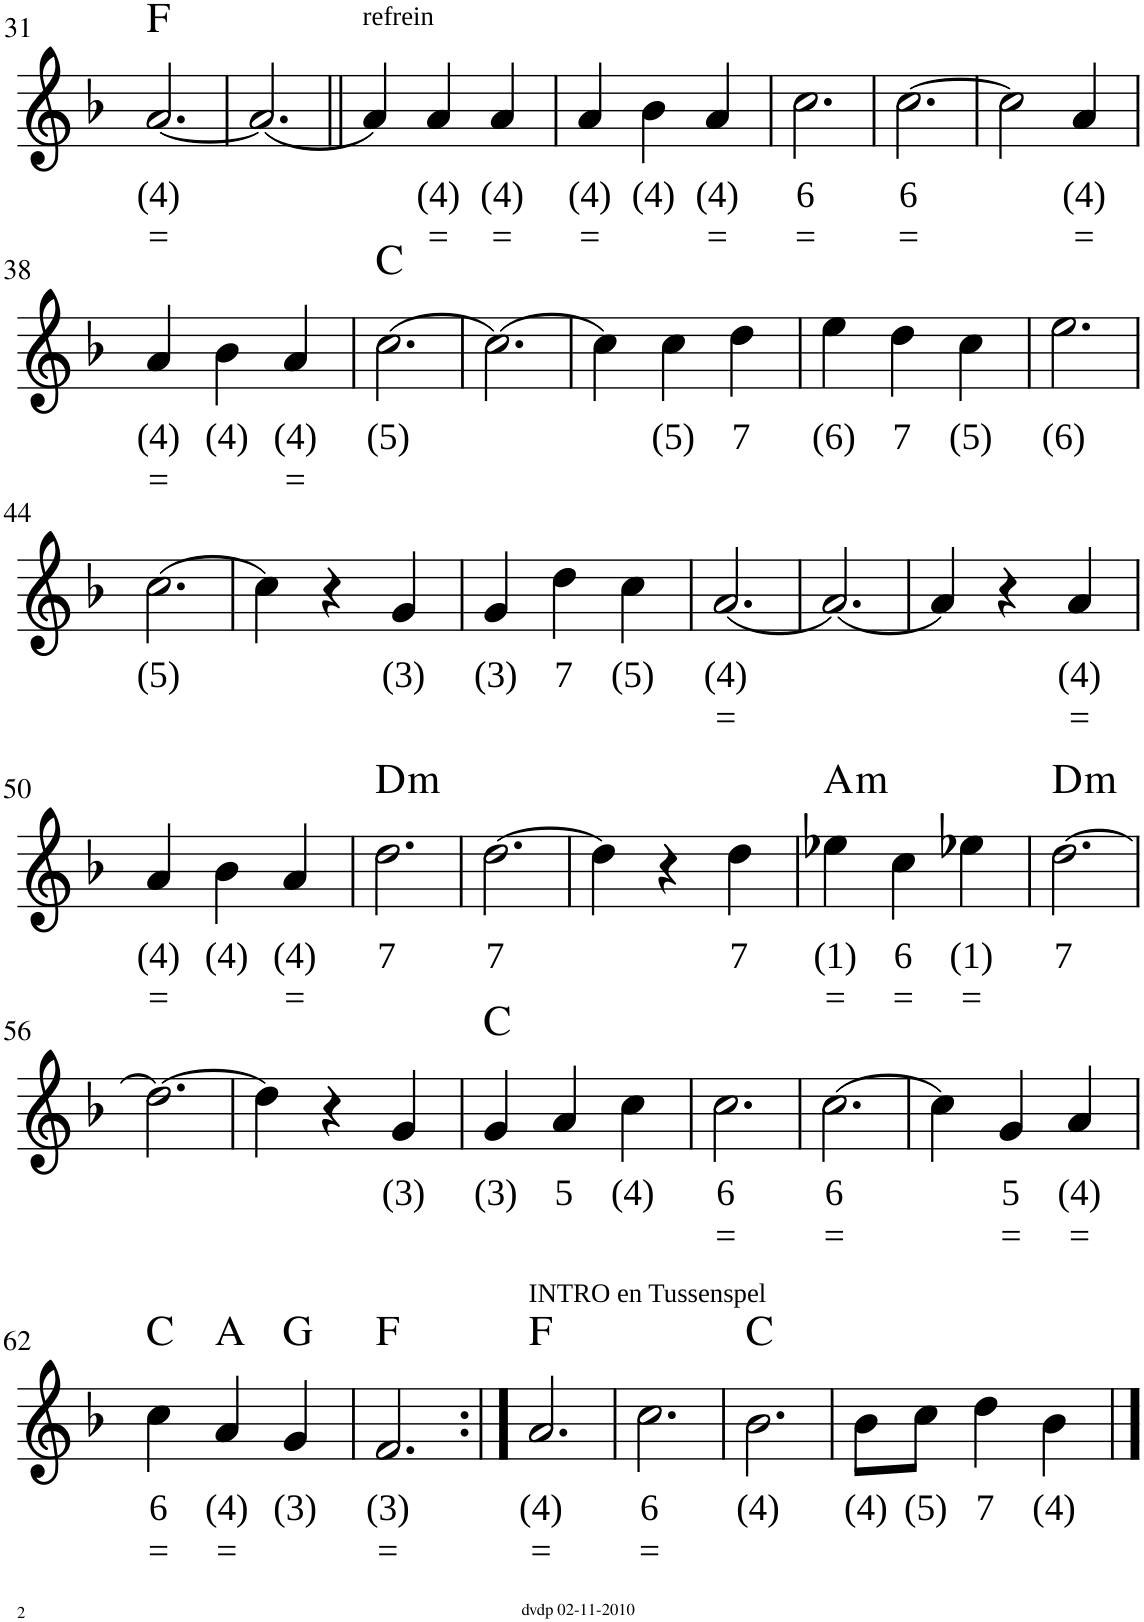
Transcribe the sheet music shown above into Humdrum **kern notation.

**kern	**text	**text	**harte
*part1	*part1	*part1	*part1
*staff1	*staff1	*staff1	*
*I"Voice	*	*	*
!!LO:PB:g=z
*clefG2	*	*	*
*k[b-]	*	*	*
*M3/4	*	*	*
=31	=31	=31	=31
!	!LO:LY:b	!LO:LY:b	!
[2.a/	(4)	=	F:maj
=32	=32	=32	=32
2.a/_	.	.	.
=33||	=33||	=33||	=33||
!LO:TX:a:t=refrein	!	!	!
4a/]	.	.	.
!	!LO:LY:b	!LO:LY:b	!
4a/	(4)	=	.
!	!LO:LY:b	!LO:LY:b	!
4a/	(4)	=	.
=34	=34	=34	=34
!	!LO:LY:b	!LO:LY:b	!
4a/	(4)	=	.
!	!LO:LY:b	!	!
4b-\	(4)	.	.
!	!LO:LY:b	!LO:LY:b	!
4a/	(4)	=	.
=35	=35	=35	=35
!	!LO:LY:b	!LO:LY:b	!
2.cc\	6	=	.
=36	=36	=36	=36
!	!LO:LY:b	!LO:LY:b	!
[2.cc\	6	=	.
=37	=37	=37	=37
2cc\]	.	.	.
!	!LO:LY:b	!LO:LY:b	!
4a/	(4)	=	.
!!LO:LB:g=z
=38	=38	=38	=38
!	!LO:LY:b	!LO:LY:b	!
4a/	(4)	=	.
!	!LO:LY:b	!	!
4b-\	(4)	.	.
!	!LO:LY:b	!LO:LY:b	!
4a/	(4)	=	.
=39	=39	=39	=39
!	!LO:LY:b	!	!
[2.cc\	(5)	.	C:maj
=40	=40	=40	=40
2.cc\_	.	.	.
=41	=41	=41	=41
4cc\]	.	.	.
!	!LO:LY:b	!	!
4cc\	(5)	.	.
!	!LO:LY:b	!	!
4dd\	7	.	.
=42	=42	=42	=42
!	!LO:LY:b	!	!
4ee\	(6)	.	.
!	!LO:LY:b	!	!
4dd\	7	.	.
!	!LO:LY:b	!	!
4cc\	(5)	.	.
=43	=43	=43	=43
!	!LO:LY:b	!	!
2.ee\	(6)	.	.
!!LO:LB:g=z
=44	=44	=44	=44
!	!LO:LY:b	!	!
[2.cc\	(5)	.	.
=45	=45	=45	=45
4cc\]	.	.	.
4r	.	.	.
!	!LO:LY:b	!	!
4g/	(3)	.	.
=46	=46	=46	=46
!	!LO:LY:b	!	!
4g/	(3)	.	.
!	!LO:LY:b	!	!
4dd\	7	.	.
!	!LO:LY:b	!	!
4cc\	(5)	.	.
=47	=47	=47	=47
!	!LO:LY:b	!LO:LY:b	!
[2.a/	(4)	=	.
=48	=48	=48	=48
2.a/_	.	.	.
=49	=49	=49	=49
4a/]	.	.	.
4r	.	.	.
!	!LO:LY:b	!LO:LY:b	!
4a/	(4)	=	.
!!LO:LB:g=z
=50	=50	=50	=50
!	!LO:LY:b	!LO:LY:b	!
4a/	(4)	=	.
!	!LO:LY:b	!	!
4b-\	(4)	.	.
!	!LO:LY:b	!LO:LY:b	!
4a/	(4)	=	.
=51	=51	=51	=51
!	!LO:LY:b	!	!LO:H:kt=m
2.dd\	7	.	D:min
=52	=52	=52	=52
!	!LO:LY:b	!	!
[2.dd\	7	.	.
=53	=53	=53	=53
4dd\]	.	.	.
4r	.	.	.
!	!LO:LY:b	!	!
4dd\	7	.	.
=54	=54	=54	=54
!	!LO:LY:b	!LO:LY:b	!LO:H:kt=m
4ee-X\	(1)	=	A:min
!	!LO:LY:b	!LO:LY:b	!
4cc\	6	=	.
!	!LO:LY:b	!LO:LY:b	!
4ee-X\	(1)	=	.
=55	=55	=55	=55
!	!LO:LY:b	!	!LO:H:kt=m
[2.dd\	7	.	D:min
!!LO:LB:g=z
=56	=56	=56	=56
2.dd\_	.	.	.
=57	=57	=57	=57
4dd\]	.	.	.
4r	.	.	.
!	!LO:LY:b	!	!
4g/	(3)	.	.
=58	=58	=58	=58
!	!LO:LY:b	!	!
4g/	(3)	.	C:maj
!	!LO:LY:b	!	!
4a/	5	.	.
!	!LO:LY:b	!	!
4cc\	(4)	.	.
=59	=59	=59	=59
!	!LO:LY:b	!LO:LY:b	!
2.cc\	6	=	.
=60	=60	=60	=60
!	!LO:LY:b	!LO:LY:b	!
[2.cc\	6	=	.
=61	=61	=61	=61
4cc\]	.	.	.
!	!LO:LY:b	!LO:LY:b	!
4g/	5	=	.
!	!LO:LY:b	!LO:LY:b	!
4a/	(4)	=	.
!!LO:LB:g=z
=62	=62	=62	=62
!	!LO:LY:b	!LO:LY:b	!
4cc\	6	=	C:maj
!	!LO:LY:b	!LO:LY:b	!
4a/	(4)	=	A:maj
!	!LO:LY:b	!	!
4g/	(3)	.	G:maj
=63	=63	=63	=63
!	!LO:LY:b	!LO:LY:b	!
2.f/	(3)	=	F:maj
=64:|!	=64:|!	=64:|!	=64:|!
!LO:TX:a:t=INTRO en Tussenspel	!	!	!
!	!LO:LY:b	!LO:LY:b	!
2.a/	(4)	=	F:maj
=65	=65	=65	=65
!	!LO:LY:b	!LO:LY:b	!
2.cc\	6	=	.
=66	=66	=66	=66
!	!LO:LY:b	!	!
2.b-\	(4)	.	C:maj
=67	=67	=67	=67
!	!LO:LY:b	!	!
8b-\L	(4)	.	.
!	!LO:LY:b	!	!
8cc\J	(5)	.	.
!	!LO:LY:b	!	!
4dd\	7	.	.
!	!LO:LY:b	!	!
4b-\	(4)	.	.
==	==	==	==
*-	*-	*-	*-
